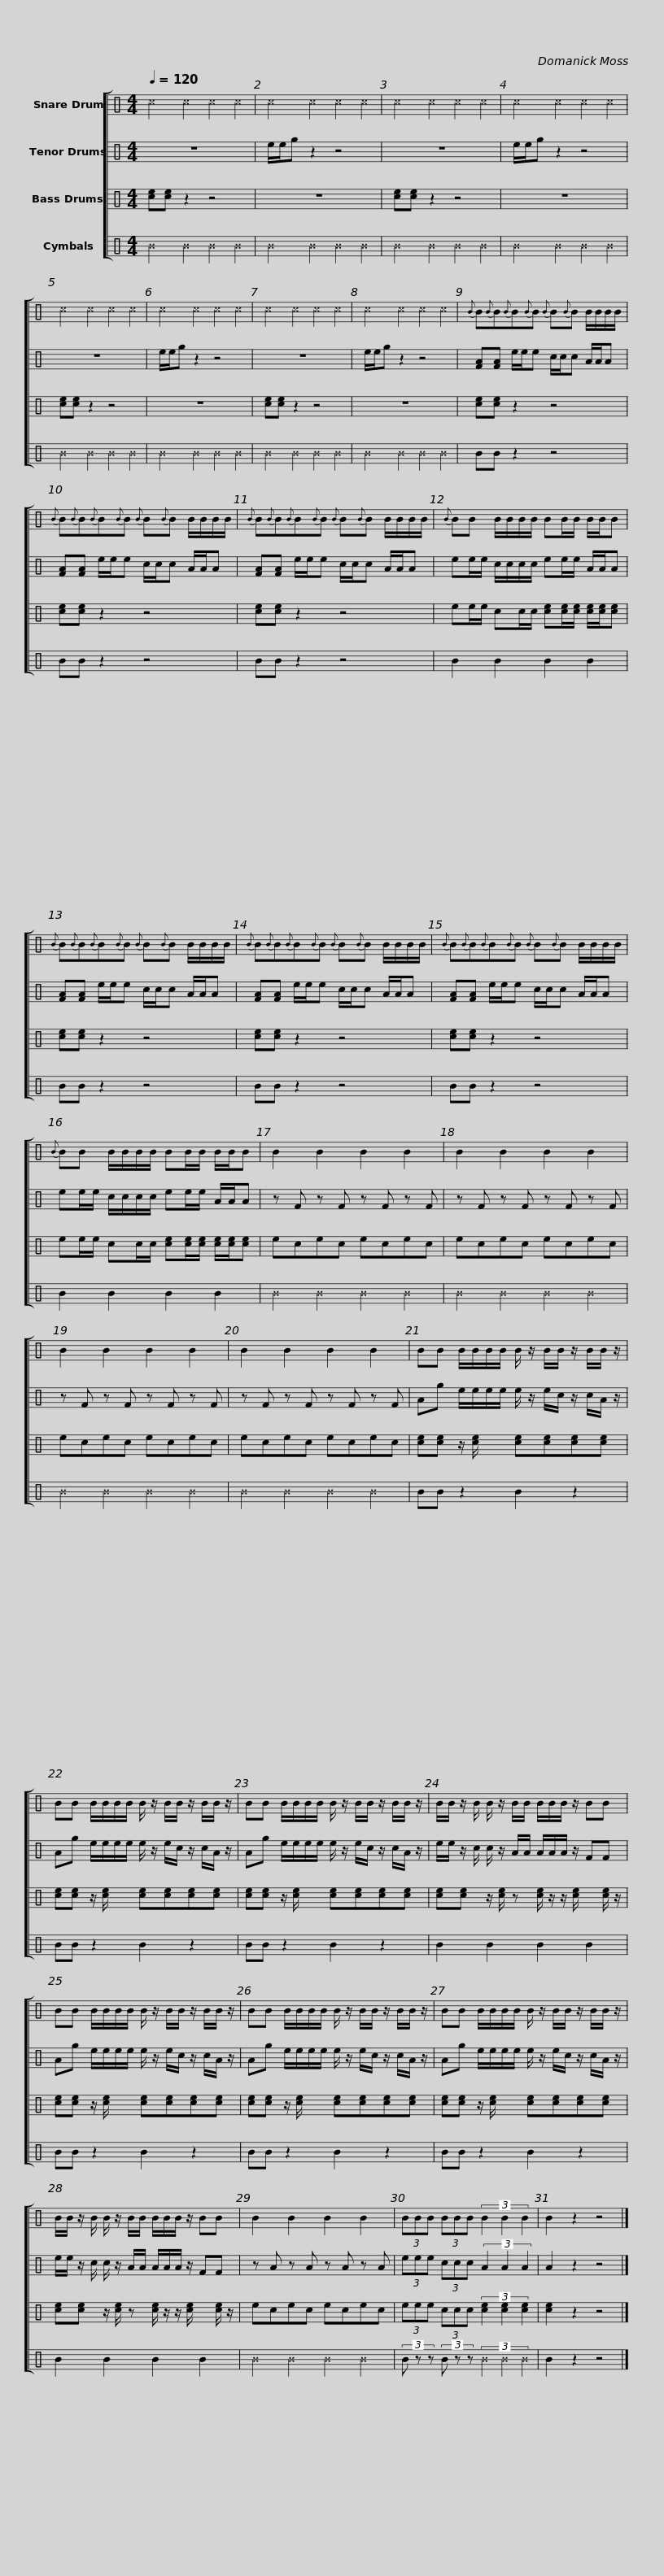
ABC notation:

X:1
%%score [ 1 2 3 4 ]
L:1/8
Q:1/4=120
M:4/4
I:linebreak $
K:C
V:1 perc
K:none
V:2 perc
K:none
V:3 perc
K:none
V:4 perc
K:none
V:1
 ^c2 ^c2 ^c2 ^c2 | ^c2 ^c2 ^c2 ^c2 | ^c2 ^c2 ^c2 ^c2 | ^c2 ^c2 ^c2 ^c2 | ^c2 ^c2 ^c2 ^c2 | %5
 ^c2 ^c2 ^c2 ^c2 | ^c2 ^c2 ^c2 ^c2 |$ ^c2 ^c2 ^c2 ^c2 |{B} B{B}B{B}B{B}B{B} B{B}B B/B/B/B/ |{B} B{B}B{B}B{B}B{B} B{B}B B/B/B/B/ |$ %10
{B} B{B}B{B}B{B}B{B} B{B}B B/B/B/B/ |{B} BB B/B/B/B/ BB/B/ B/B/B |{B} B{B}B{B}B{B}B{B} B{B}B B/B/B/B/ |${B} B{B}B{B}B{B}B{B} B{B}B B/B/B/B/ |{B} B{B}B{B}B{B}B{B} B{B}B B/B/B/B/ | %15
{B} BB B/B/B/B/ BB/B/ B/B/B |$ B2 B2 B2 B2 | B2 B2 B2 B2 | B2 B2 B2 B2 | B2 B2 B2 B2 |$ %20
 BB B/B/B/B/ B/ z/ B/B/ z/ B/B/ z/ | BB B/B/B/B/ B/ z/ B/B/ z/ B/B/ z/ | BB B/B/B/B/ B/ z/ B/B/ z/ B/B/ z/ |$ B/B/ z/ B/ B/ z/ B/B/ B/B/B/ z/ BB | BB B/B/B/B/ B/ z/ B/B/ z/ B/B/ z/ | %25
 BB B/B/B/B/ B/ z/ B/B/ z/ B/B/ z/ |$ BB B/B/B/B/ B/ z/ B/B/ z/ B/B/ z/ | B/B/ z/ B/ B/ z/ B/B/ B/B/B/ z/ BB | B2 B2 B2 B2 |$ (3BBB (3BBB (3B2 B2 B2 | %30
 B2 z2 z4 |] %31
V:2
 z8 | e/e/g z2 z4 | z8 | e/e/g z2 z4 | z8 | %5
 e/e/g z2 z4 | z8 |$ e/e/g z2 z4 | [FA][FA] e/e/e c/c/c A/A/A | [FA][FA] e/e/e c/c/c A/A/A |$ %10
 [FA][FA] e/e/e c/c/c A/A/A | ee/e/ c/c/c/c/ ee/e/ A/A/A | [FA][FA] e/e/e c/c/c A/A/A |$ [FA][FA] e/e/e c/c/c A/A/A | [FA][FA] e/e/e c/c/c A/A/A | %15
 ee/e/ c/c/c/c/ ee/e/ A/A/A |$ z F z F z F z F | z F z F z F z F | z F z F z F z F | z F z F z F z F |$ %20
 Ag e/e/e/e/ e/ z/ e/c/ z/ c/A/ z/ | Ag e/e/e/e/ e/ z/ e/c/ z/ c/A/ z/ | Ag e/e/e/e/ e/ z/ e/c/ z/ c/A/ z/ |$ e/e/ z/ c/ c/ z/ A/A/ A/A/A/ z/ FF | Ag e/e/e/e/ e/ z/ e/c/ z/ c/A/ z/ | %25
 Ag e/e/e/e/ e/ z/ e/c/ z/ c/A/ z/ |$ Ag e/e/e/e/ e/ z/ e/c/ z/ c/A/ z/ | e/e/ z/ c/ c/ z/ A/A/ A/A/A/ z/ FF | z A z A z A z A |$ (3eee (3ccc (3A2 A2 A2 | %30
 A2 z2 z4 |] %31
V:3
 [ce][ce] z2 z4 | z8 | [ce][ce] z2 z4 | z8 | [ce][ce] z2 z4 | %5
 z8 | [ce][ce] z2 z4 |$ z8 | [ce][ce] z2 z4 | [ce][ce] z2 z4 |$ %10
 [ce][ce] z2 z4 | ee/e/ cc/c/ [ce][ce]/[ce]/ [ce]/[ce]/[ce] | [ce][ce] z2 z4 |$ [ce][ce] z2 z4 | [ce][ce] z2 z4 | %15
 ee/e/ cc/c/ [ce][ce]/[ce]/ [ce]/[ce]/[ce] |$ ecec ecec | ecec ecec | ecec ecec | ecec ecec |$ %20
 [ce][ce] z/ [ce]/ x [ce][ce][ce][ce] | [ce][ce] z/ [ce]/ x [ce][ce][ce][ce] | [ce][ce] z/ [ce]/ x [ce][ce][ce][ce] |$ [ce][ce] z/ [ce]/ z [ce]/ z/ z/ [ce]/ x [ce]/ z/ | [ce][ce] z/ [ce]/ x [ce][ce][ce][ce] | %25
 [ce][ce] z/ [ce]/ x [ce][ce][ce][ce] |$ [ce][ce] z/ [ce]/ x [ce][ce][ce][ce] | [ce][ce] z/ [ce]/ z [ce]/ z/ z/ [ce]/ x [ce]/ z/ | ecec ecec |$ (3eee (3ccc (3[ce]2 [ce]2 [ce]2 | %30
 [ce]2 z2 z4 |] %31
V:4
 ^B2 ^B2 ^B2 ^B2 | ^B2 ^B2 ^B2 ^B2 | ^B2 ^B2 ^B2 ^B2 | ^B2 ^B2 ^B2 ^B2 | ^B2 ^B2 ^B2 ^B2 | %5
 ^B2 ^B2 ^B2 ^B2 | ^B2 ^B2 ^B2 ^B2 |$ ^B2 ^B2 ^B2 ^B2 | BB z2 z4 | BB z2 z4 |$ %10
 BB z2 z4 | B2 B2 B2 B2 | BB z2 z4 |$ BB z2 z4 | BB z2 z4 | %15
 B2 B2 B2 B2 |$ ^B2 ^B2 ^B2 ^B2 | ^B2 ^B2 ^B2 ^B2 | ^B2 ^B2 ^B2 ^B2 | ^B2 ^B2 ^B2 ^B2 |$ %20
 BB z2 B2 z2 | BB z2 B2 z2 | BB z2 B2 z2 |$ B2 B2 B2 B2 | BB z2 B2 z2 | %25
 BB z2 B2 z2 |$ BB z2 B2 z2 | B2 B2 B2 B2 | ^B2 ^B2 ^B2 ^B2 |$ (3B z z (3B z z (3^B2 ^B2 ^B2 | %30
 B2 z2 z4 |] %31
